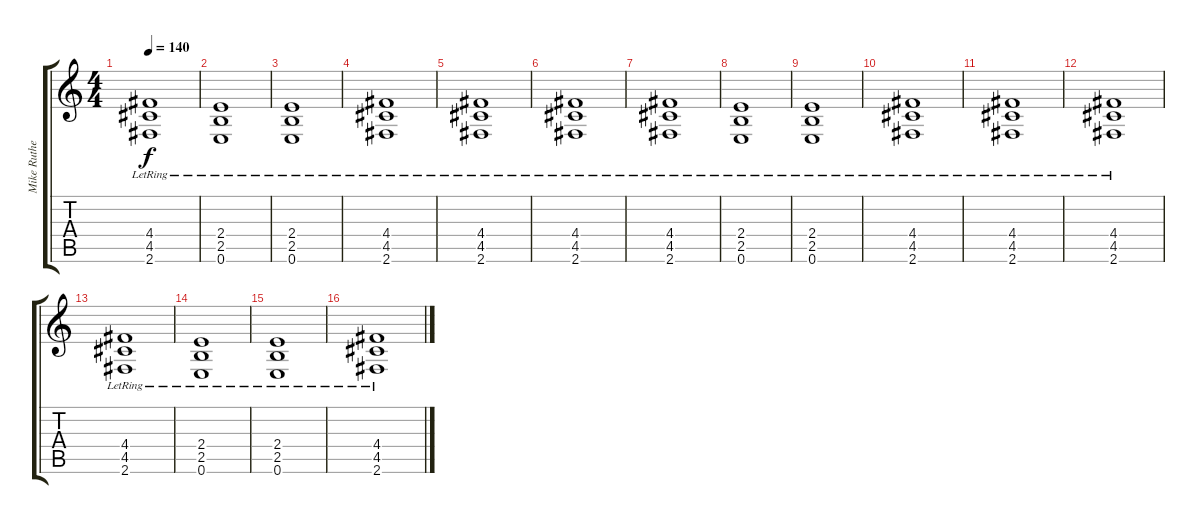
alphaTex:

\track ("Mike Rutherford (dist guitar rhythm)" "Mike Ruthe") {instrument overdrivenguitar}
\staff {score tabs}
\tuning (E4 B3 G3 D3 A2 E2) {hide}
\ts (4 4)
\tempo 140
\clef g2
\ks c
(4.4{lr} 4.5{lr} 2.6{lr}).1{dy f} |
(2.4{lr} 2.5{lr} 0.6{lr}).1 |
(2.4{lr} 2.5{lr} 0.6{lr}).1 |
(4.4{lr} 4.5{lr} 2.6{lr}).1 |
(4.4{lr} 4.5{lr} 2.6{lr}).1 |
(4.4{lr} 4.5{lr} 2.6{lr}).1 |
(4.4{lr} 4.5{lr} 2.6{lr}).1 |
(2.4{lr} 2.5{lr} 0.6{lr}).1 |
(2.4{lr} 2.5{lr} 0.6{lr}).1 |
(4.4{lr} 4.5{lr} 2.6{lr}).1 |
(4.4{lr} 4.5{lr} 2.6{lr}).1 |
(4.4{lr} 4.5{lr} 2.6{lr}).1 |
(4.4{lr} 4.5{lr} 2.6{lr}).1 |
(2.4{lr} 2.5{lr} 0.6{lr}).1 |
(2.4{lr} 2.5{lr} 0.6{lr}).1 |
(4.4{lr} 4.5{lr} 2.6{lr}).1
